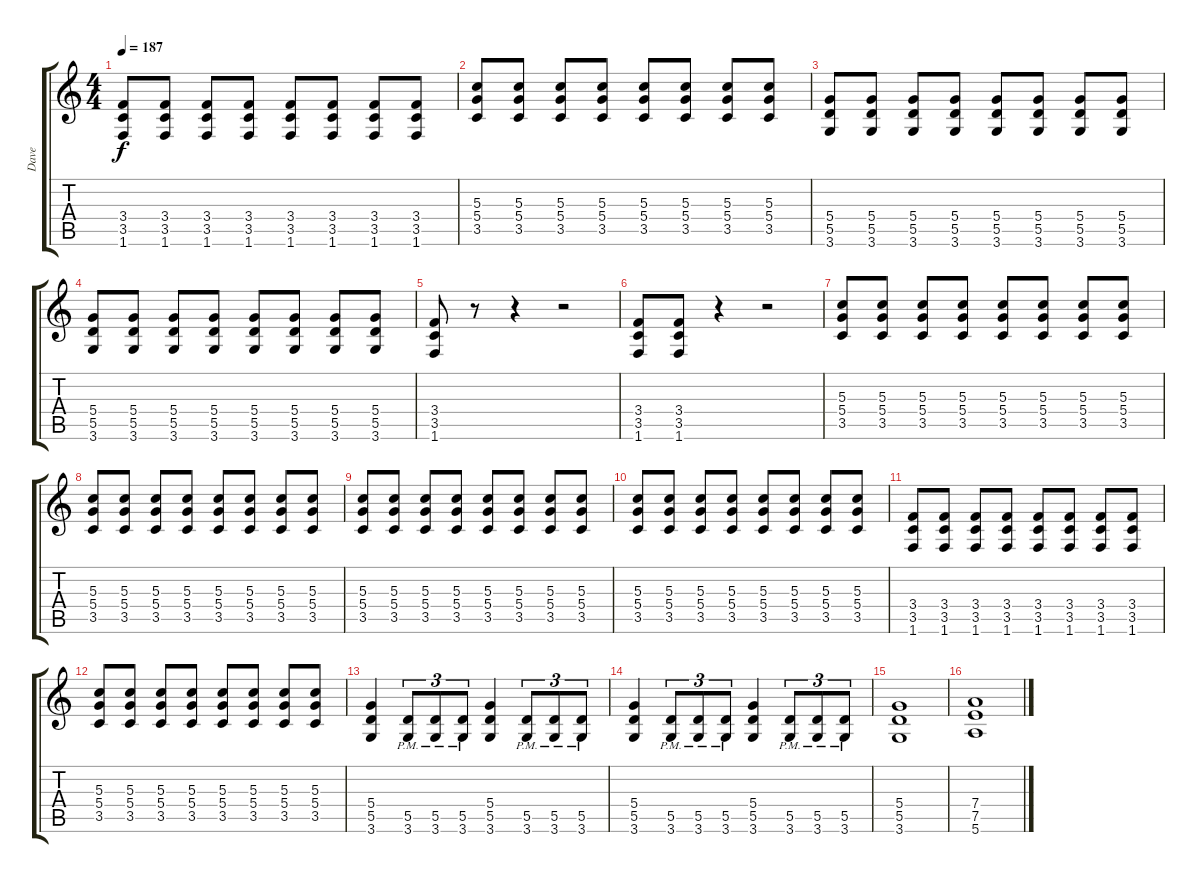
\track ("Dave" "Dave") {instrument distortionguitar}
\staff {score tabs}
\tuning (E4 B3 G3 D3 A2 E2) {hide}
\ts (4 4)
\tempo 187
\clef g2
\ks c
(3.4 3.5 1.6).8{dy f} (3.4 3.5 1.6).8 (3.4 3.5 1.6).8 (3.4 3.5 1.6).8 (3.4 3.5 1.6).8 (3.4 3.5 1.6).8 (3.4 3.5 1.6).8 (3.4 3.5 1.6).8 |
(5.3 5.4 3.5).8 (5.3 5.4 3.5).8 (5.3 5.4 3.5).8 (5.3 5.4 3.5).8 (5.3 5.4 3.5).8 (5.3 5.4 3.5).8 (5.3 5.4 3.5).8 (5.3 5.4 3.5).8 |
(5.4 5.5 3.6).8 (5.4 5.5 3.6).8 (5.4 5.5 3.6).8 (5.4 5.5 3.6).8 (5.4 5.5 3.6).8 (5.4 5.5 3.6).8 (5.4 5.5 3.6).8 (5.4 5.5 3.6).8 |
(5.4 5.5 3.6).8 (5.4 5.5 3.6).8 (5.4 5.5 3.6).8 (5.4 5.5 3.6).8 (5.4 5.5 3.6).8 (5.4 5.5 3.6).8 (5.4 5.5 3.6).8 (5.4 5.5 3.6).8 |
(3.4 3.5 1.6).8 r.8 r.4 r.2 |
(3.4 3.5 1.6).8 (3.4 3.5 1.6).8 r.4 r.2 |
(5.3 5.4 3.5).8 (5.3 5.4 3.5).8 (5.3 5.4 3.5).8 (5.3 5.4 3.5).8 (5.3 5.4 3.5).8 (5.3 5.4 3.5).8 (5.3 5.4 3.5).8 (5.3 5.4 3.5).8 |
(5.3 5.4 3.5).8 (5.3 5.4 3.5).8 (5.3 5.4 3.5).8 (5.3 5.4 3.5).8 (5.3 5.4 3.5).8 (5.3 5.4 3.5).8 (5.3 5.4 3.5).8 (5.3 5.4 3.5).8 |
(5.3 5.4 3.5).8 (5.3 5.4 3.5).8 (5.3 5.4 3.5).8 (5.3 5.4 3.5).8 (5.3 5.4 3.5).8 (5.3 5.4 3.5).8 (5.3 5.4 3.5).8 (5.3 5.4 3.5).8 |
(5.3 5.4 3.5).8 (5.3 5.4 3.5).8 (5.3 5.4 3.5).8 (5.3 5.4 3.5).8 (5.3 5.4 3.5).8 (5.3 5.4 3.5).8 (5.3 5.4 3.5).8 (5.3 5.4 3.5).8 |
(3.4 3.5 1.6).8 (3.4 3.5 1.6).8 (3.4 3.5 1.6).8 (3.4 3.5 1.6).8 (3.4 3.5 1.6).8 (3.4 3.5 1.6).8 (3.4 3.5 1.6).8 (3.4 3.5 1.6).8 |
(5.3 5.4 3.5).8 (5.3 5.4 3.5).8 (5.3 5.4 3.5).8 (5.3 5.4 3.5).8 (5.3 5.4 3.5).8 (5.3 5.4 3.5).8 (5.3 5.4 3.5).8 (5.3 5.4 3.5).8 |
(5.4 5.5 3.6).4 (5.5{pm} 3.6{pm}).8{tu (3 2)} (5.5{pm} 3.6{pm}).8{tu (3 2)} (5.5{pm} 3.6{pm}).8{tu (3 2)} (5.4 5.5 3.6).4 (5.5{pm} 3.6{pm}).8{tu (3 2)} (5.5{pm} 3.6{pm}).8{tu (3 2)} (5.5{pm} 3.6{pm}).8{tu (3 2)} |
(5.4 5.5 3.6).4 (5.5{pm} 3.6{pm}).8{tu (3 2)} (5.5{pm} 3.6{pm}).8{tu (3 2)} (5.5{pm} 3.6{pm}).8{tu (3 2)} (5.4 5.5 3.6).4 (5.5{pm} 3.6{pm}).8{tu (3 2)} (5.5{pm} 3.6{pm}).8{tu (3 2)} (5.5{pm} 3.6{pm}).8{tu (3 2)} |
(5.4 5.5 3.6).1 |
(7.4 7.5 5.6).1
